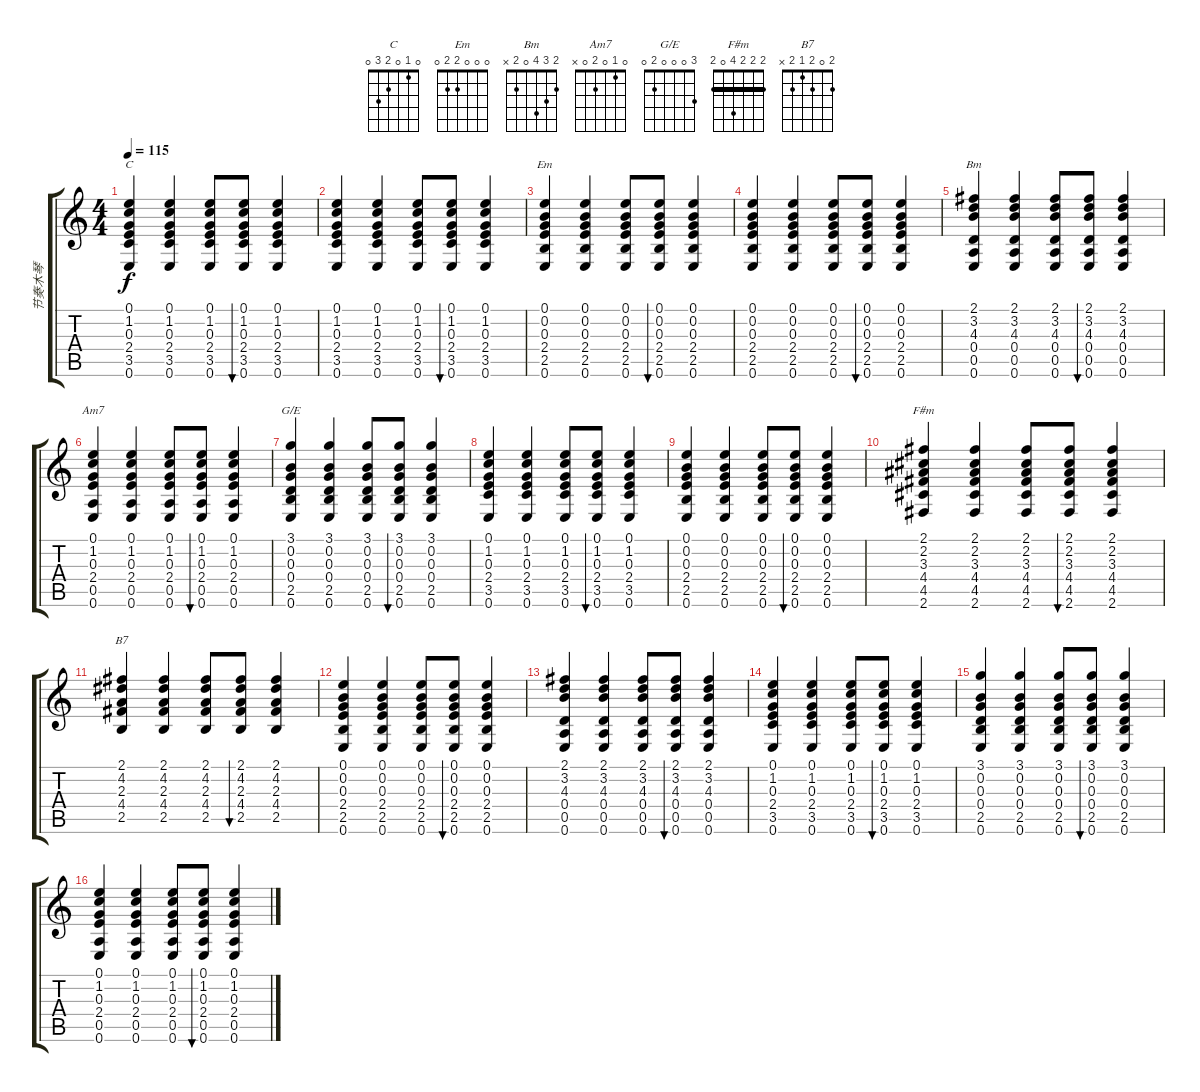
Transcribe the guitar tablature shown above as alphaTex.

\track ("节奏木琴" "节奏木琴") {instrument acousticguitarsteel}
\staff {score tabs}
\tuning (E4 B3 G3 D3 A2 E2) {hide}
\chord ("C" 0 1 0 2 3 0)
\chord ("Em" 0 0 0 2 2 0)
\chord ("Bm" 2 3 4 0 2 x)
\chord ("Am7" 0 1 0 2 0 x)
\chord ("G/E" 3 0 0 0 2 0)
\chord ("F#m" 2 2 2 4 0 2) {barre 2}
\chord ("B7" 2 0 2 1 2 x)
\ts (4 4)
\tempo 115
\clef g2
\ks c
(0.1 1.2 0.3 2.4 3.5 0.6).4{ch "C" dy f} (0.1 1.2 0.3 2.4 3.5 0.6).4 (0.1 1.2 0.3 2.4 3.5 0.6).8 (0.1 1.2 0.3 2.4 3.5 0.6).8{bu 240} (0.1 1.2 0.3 2.4 3.5 0.6).4 |
(0.1 1.2 0.3 2.4 3.5 0.6).4 (0.1 1.2 0.3 2.4 3.5 0.6).4 (0.1 1.2 0.3 2.4 3.5 0.6).8 (0.1 1.2 0.3 2.4 3.5 0.6).8{bu 240} (0.1 1.2 0.3 2.4 3.5 0.6).4 |
(0.1 0.2 0.3 2.4 2.5 0.6).4{ch "Em"} (0.1 0.2 0.3 2.4 2.5 0.6).4 (0.1 0.2 0.3 2.4 2.5 0.6).8 (0.1 0.2 0.3 2.4 2.5 0.6).8{bu 240} (0.1 0.2 0.3 2.4 2.5 0.6).4 |
(0.1 0.2 0.3 2.4 2.5 0.6).4 (0.1 0.2 0.3 2.4 2.5 0.6).4 (0.1 0.2 0.3 2.4 2.5 0.6).8 (0.1 0.2 0.3 2.4 2.5 0.6).8{bu 240} (0.1 0.2 0.3 2.4 2.5 0.6).4 |
(2.1 3.2 4.3 0.4 0.5 0.6).4{ch "Bm"} (2.1 3.2 4.3 0.4 0.5 0.6).4 (2.1 3.2 4.3 0.4 0.5 0.6).8 (2.1 3.2 4.3 0.4 0.5 0.6).8{bu 240} (2.1 3.2 4.3 0.4 0.5 0.6).4 |
(0.1 1.2 0.3 2.4 0.5 0.6).4{ch "Am7"} (0.1 1.2 0.3 2.4 0.5 0.6).4 (0.1 1.2 0.3 2.4 0.5 0.6).8 (0.1 1.2 0.3 2.4 0.5 0.6).8{bu 240} (0.1 1.2 0.3 2.4 0.5 0.6).4 |
(3.1 0.2 0.3 0.4 2.5 0.6).4{ch "G/E"} (3.1 0.2 0.3 0.4 2.5 0.6).4 (3.1 0.2 0.3 0.4 2.5 0.6).8 (3.1 0.2 0.3 0.4 2.5 0.6).8{bu 240} (3.1 0.2 0.3 0.4 2.5 0.6).4 |
(0.1 1.2 0.3 2.4 3.5 0.6).4 (0.1 1.2 0.3 2.4 3.5 0.6).4 (0.1 1.2 0.3 2.4 3.5 0.6).8 (0.1 1.2 0.3 2.4 3.5 0.6).8{bu 240} (0.1 1.2 0.3 2.4 3.5 0.6).4 |
(0.1 0.2 0.3 2.4 2.5 0.6).4 (0.1 0.2 0.3 2.4 2.5 0.6).4 (0.1 0.2 0.3 2.4 2.5 0.6).8 (0.1 0.2 0.3 2.4 2.5 0.6).8{bu 240} (0.1 0.2 0.3 2.4 2.5 0.6).4 |
(2.1 2.2 3.3 4.4 4.5 2.6).4{ch "F#m"} (2.1 2.2 3.3 4.4 4.5 2.6).4 (2.1 2.2 3.3 4.4 4.5 2.6).8 (2.1 2.2 3.3 4.4 4.5 2.6).8{bu 240} (2.1 2.2 3.3 4.4 4.5 2.6).4 |
(2.1 4.2 2.3 4.4 2.5).4{ch "B7"} (2.1 4.2 2.3 4.4 2.5).4 (2.1 4.2 2.3 4.4 2.5).8 (2.1 4.2 2.3 4.4 2.5).8{bu 240} (2.1 4.2 2.3 4.4 2.5).4 |
(0.1 0.2 0.3 2.4 2.5 0.6).4 (0.1 0.2 0.3 2.4 2.5 0.6).4 (0.1 0.2 0.3 2.4 2.5 0.6).8 (0.1 0.2 0.3 2.4 2.5 0.6).8{bu 240} (0.1 0.2 0.3 2.4 2.5 0.6).4 |
(2.1 3.2 4.3 0.4 0.5 0.6).4 (2.1 3.2 4.3 0.4 0.5 0.6).4 (2.1 3.2 4.3 0.4 0.5 0.6).8 (2.1 3.2 4.3 0.4 0.5 0.6).8{bu 240} (2.1 3.2 4.3 0.4 0.5 0.6).4 |
(0.1 1.2 0.3 2.4 3.5 0.6).4 (0.1 1.2 0.3 2.4 3.5 0.6).4 (0.1 1.2 0.3 2.4 3.5 0.6).8 (0.1 1.2 0.3 2.4 3.5 0.6).8{bu 240} (0.1 1.2 0.3 2.4 3.5 0.6).4 |
(3.1 0.2 0.3 0.4 2.5 0.6).4 (3.1 0.2 0.3 0.4 2.5 0.6).4 (3.1 0.2 0.3 0.4 2.5 0.6).8 (3.1 0.2 0.3 0.4 2.5 0.6).8{bu 240} (3.1 0.2 0.3 0.4 2.5 0.6).4 |
(0.1 1.2 0.3 2.4 0.5 0.6).4 (0.1 1.2 0.3 2.4 0.5 0.6).4 (0.1 1.2 0.3 2.4 0.5 0.6).8 (0.1 1.2 0.3 2.4 0.5 0.6).8{bu 240} (0.1 1.2 0.3 2.4 0.5 0.6).4
